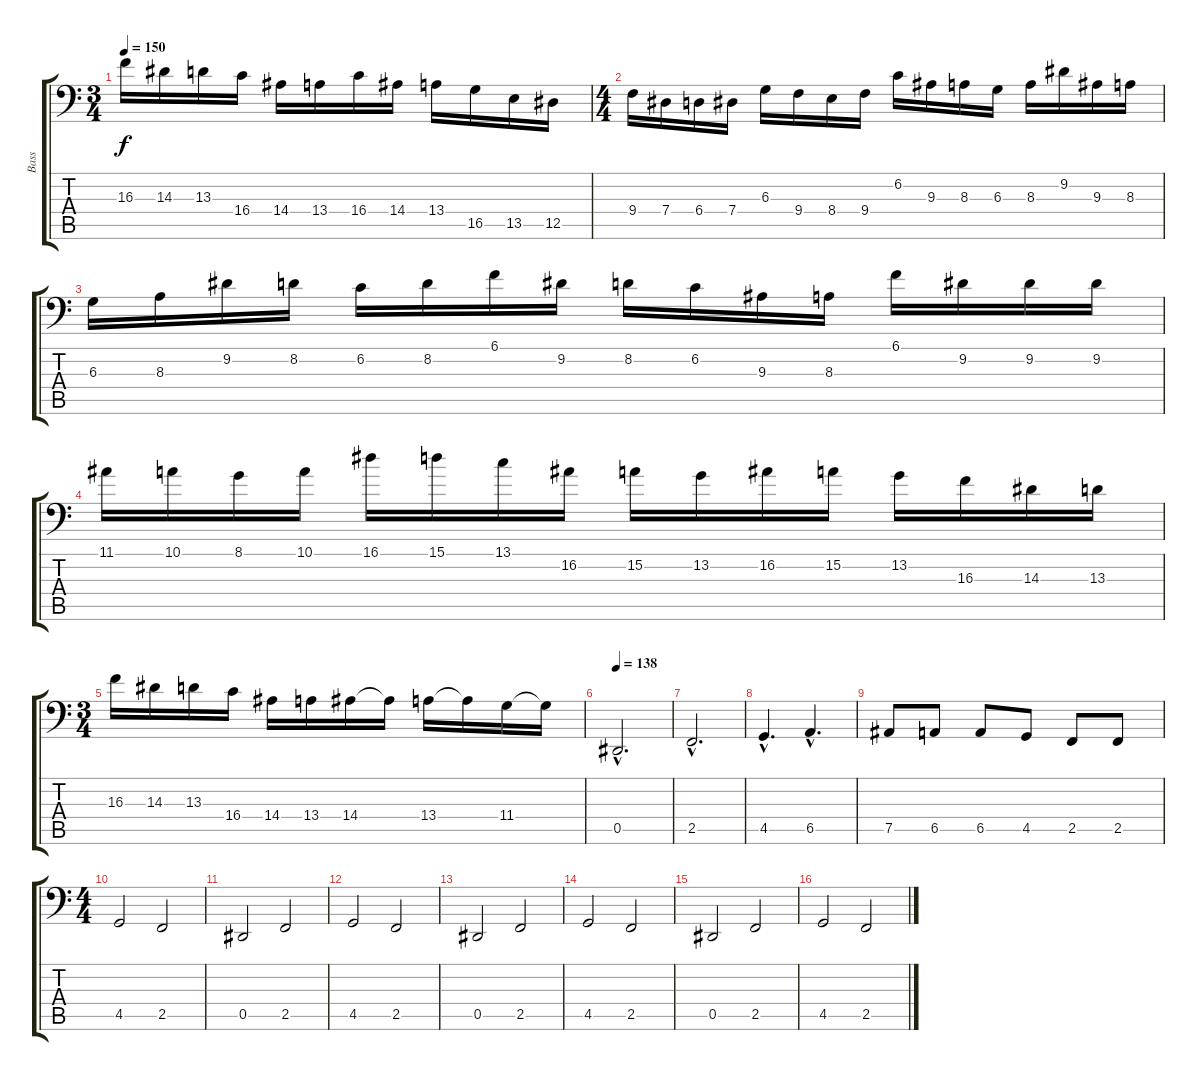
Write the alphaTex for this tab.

\track ("Bass" "Bass") {instrument electricbassfinger}
\staff {score tabs}
\tuning (B2 Gb2 Db2 Ab1 Eb1 Bb0) {hide}
\ts (3 4)
\tempo 150
\clef f4
\ks c
16.3.16{dy f} 14.3.16 13.3.16 16.4.16 14.4.16 13.4.16 16.4.16 14.4.16 13.4.16 16.5.16 13.5.16 12.5.16 |
\ts (4 4)
9.4.16 7.4.16 6.4.16 7.4.16 6.3.16 9.4.16 8.4.16 9.4.16 6.2.16 9.3.16 8.3.16 6.3.16 8.3.16 9.2.16 9.3.16 8.3.16 |
6.3.16 8.3.16 9.2.16 8.2.16 6.2.16 8.2.16 6.1.16 9.2.16 8.2.16 6.2.16 9.3.16 8.3.16 6.1.16 9.2.16 9.2.16 9.2.16 |
11.1.16 10.1.16 8.1.16 10.1.16 16.1.16 15.1.16 13.1.16 16.2.16 15.2.16 13.2.16 16.2.16 15.2.16 13.2.16 16.3.16 14.3.16 13.3.16 |
\ts (3 4)
16.3.16 14.3.16 13.3.16 16.4.16 14.4.16 13.4.16 14.4.16 14.4{t}.16 13.4.16 13.4{t}.16 11.4.16 11.4{t}.16 |
\tempo 138
0.5{hac}.2{d} |
2.5{hac}.2{d} |
4.5{hac}.4{d} 6.5{hac}.4{d} |
7.5.8 6.5.8 6.5.8 4.5.8 2.5.8 2.5.8 |
\ts (4 4)
4.5.2 2.5.2 |
0.5.2 2.5.2 |
4.5.2 2.5.2 |
0.5.2 2.5.2 |
4.5.2 2.5.2 |
0.5.2 2.5.2 |
4.5.2 2.5.2
